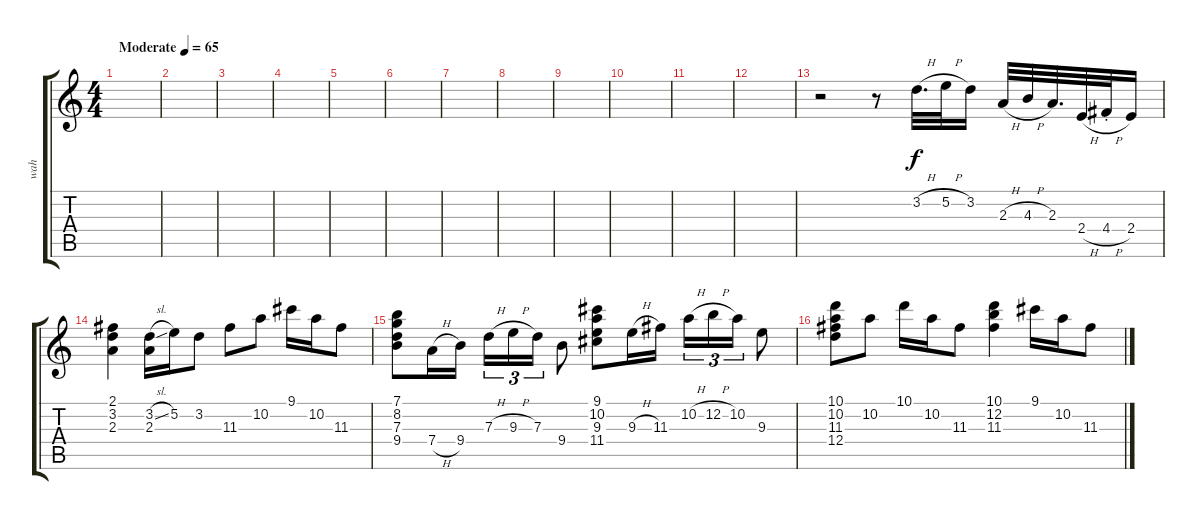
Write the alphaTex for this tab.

\track ("wah" "wah") {instrument overdrivenguitar}
\staff {score tabs}
\tuning (E4 B3 G3 D3 A2 E2) {hide}
\ts (4 4)
\tempo (65 "Moderate")
\clef g2
\ks c
|
|
|
|
|
|
|
|
|
|
|
|
r.2 r.8 3.2{h}.32{d} 5.2{h}.32 3.2.16 2.3{h}.32 4.3{h}.32 2.3.32{d} 2.4{h}.32 4.4{h st}.32 2.4.16 |
(2.1 3.2 2.3).4 (3.2{sl} 2.3).16 5.2.16 3.2.8 11.3.8 10.2.8 9.1.16 10.2.16 11.3.8 |
(7.1 8.2 7.3 9.4).8 7.4{h}.16 9.4.16 7.3{h}.16{tu (3 2)} 9.3{h}.16{tu (3 2)} 7.3.16{tu (3 2)} 9.4.8 (9.1 10.2 9.3 11.4).8 9.3{h}.16 11.3.16 10.2{h}.16{tu (3 2)} 12.2{h}.16{tu (3 2)} 10.2.16{tu (3 2)} 9.3.8 |
(10.1 10.2 11.3 12.4).8 10.2.8 10.1.16 10.2.16 11.3.8 (10.1 12.2 11.3).4 9.1.16 10.2.16 11.3.8
